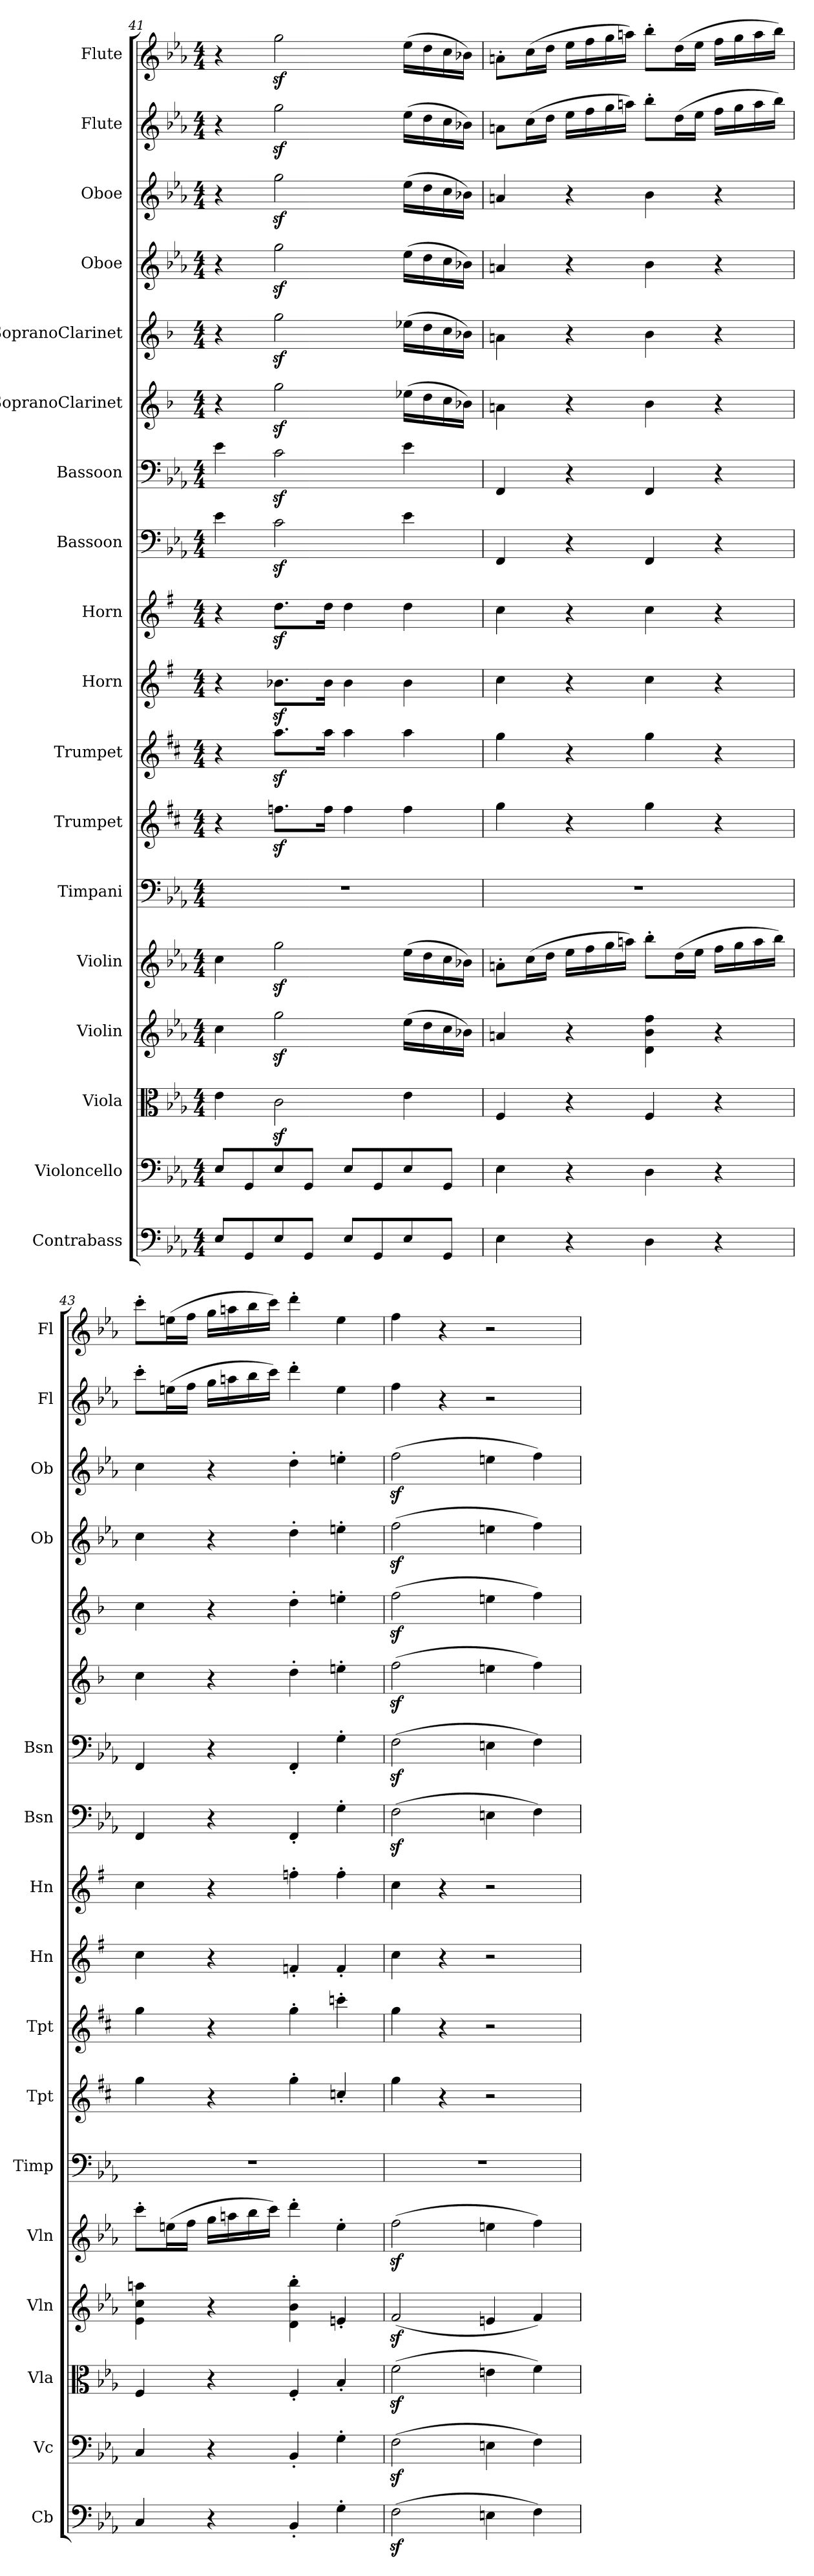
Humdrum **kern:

**kern	**kern	**kern	**kern	**kern	**kern	**kern	**kern	**kern	**kern	**kern	**kern	**kern	**kern	**kern	**kern	**kern	**kern
*part18	*part17	*part16	*part15	*part14	*part13	*part12	*part11	*part10	*part9	*part8	*part7	*part6	*part5	*part4	*part3	*part2	*part1
*staff18	*staff17	*staff16	*staff15	*staff14	*staff13	*staff12	*staff11	*staff10	*staff9	*staff8	*staff7	*staff6	*staff5	*staff4	*staff3	*staff2	*staff1
*I"Contrabass	*I"Violoncello	*I"Viola	*I"Violin	*I"Violin	*I"Timpani	*I"Trumpet	*I"Trumpet	*I"Horn	*I"Horn	*I"Bassoon	*I"Bassoon	*I"SopranoClarinet	*I"SopranoClarinet	*I"Oboe	*I"Oboe	*I"Flute	*I"Flute
*I'Cb	*I'Vc	*I'Vla	*I'Vln	*I'Vln	*I'Timp	*I'Tpt	*I'Tpt	*I'Hn	*I'Hn	*I'Bsn	*I'Bsn	*	*	*I'Ob	*I'Ob	*I'Fl	*I'Fl
*clefF4	*clefF4	*clefC3	*clefG2	*clefG2	*clefF4	*clefG2	*clefG2	*clefG2	*clefG2	*clefF4	*clefF4	*clefG2	*clefG2	*clefG2	*clefG2	*clefG2	*clefG2
*ITrd7c12	*	*	*	*	*	*ITrd1c2	*ITrd1c2	*ITrd4c7	*ITrd4c7	*	*	*	*	*	*	*	*
*k[b-e-a-]	*k[b-e-a-]	*k[b-e-a-]	*k[b-e-a-]	*k[b-e-a-]	*k[b-e-a-]	*k[]	*k[]	*k[]	*k[]	*k[b-e-a-]	*k[b-e-a-]	*k[b-]	*k[b-]	*k[b-e-a-]	*k[b-e-a-]	*k[b-e-a-]	*k[b-e-a-]
*M4/4	*M4/4	*M4/4	*M4/4	*M4/4	*M4/4	*M4/4	*M4/4	*M4/4	*M4/4	*M4/4	*M4/4	*M4/4	*M4/4	*M4/4	*M4/4	*M4/4	*M4/4
=41	=41	=41	=41	=41	=41	=41	=41	=41	=41	=41	=41	=41	=41	=41	=41	=41	=41
8EE-/L	8E-/L	4e-\	4cc\	4cc\	1r	4r	4r	4r	4r	4e-\	4e-\	4r	4r	4r	4r	4r	4r
8GGG/	8GG/	.	.	.	.	.	.	.	.	.	.	.	.	.	.	.	.
8EE-/	8E-/	2cz<\	2ggz<\	2ggz<\	.	8.ee-Xz<\L	8.ggz<\L	8.e-Xz<\L	8.gz<\L	2cz<\	2cz<\	2ggz<\	2ggz<\	2ggz<\	2ggz<\	2ggz<\	2ggz<\
8GGG/J	8GG/J	.	.	.	.	.	.	.	.	.	.	.	.	.	.	.	.
.	.	.	.	.	.	16ee-\Jk	16gg\Jk	16e-\Jk	16g\Jk	.	.	.	.	.	.	.	.
8EE-/L	8E-/L	.	.	.	.	4ee-\	4gg\	4e-\	4g\	.	.	.	.	.	.	.	.
8GGG/	8GG/	.	.	.	.	.	.	.	.	.	.	.	.	.	.	.	.
8EE-/	8E-/	4e-\	(>16ee-\LL	(>16ee-\LL	.	4ee-\	4gg\	4e-\	4g\	4e-\	4e-\	(>16ee-X\LL	(>16ee-X\LL	(>16ee-\LL	(>16ee-\LL	(>16ee-\LL	(>16ee-\LL
.	.	.	16dd\	16dd\	.	.	.	.	.	.	.	16dd\	16dd\	16dd\	16dd\	16dd\	16dd\
8GGG/J	8GG/J	.	16cc\	16cc\	.	.	.	.	.	.	.	16cc\	16cc\	16cc\	16cc\	16cc\	16cc\
.	.	.	16b-X\JJ)	16b-X\JJ)	.	.	.	.	.	.	.	16b-X\JJ)	16b-X\JJ)	16b-X\JJ)	16b-X\JJ)	16b-X\JJ)	16b-X\JJ)
=42	=42	=42	=42	=42	=42	=42	=42	=42	=42	=42	=42	=42	=42	=42	=42	=42	=42
4EE-\	4E-\	4F/	4an/	8an'\L	1r	4ff\	4ff\	4f\	4f\	4FF/	4FF/	4an\	4an\	4an/	4an/	8an\L	8an'\L
.	.	.	.	(>16cc\L	.	.	.	.	.	.	.	.	.	.	.	(>16cc\L	(>16cc\L
.	.	.	.	16dd\JJ	.	.	.	.	.	.	.	.	.	.	.	16dd\JJ	16dd\JJ
4r	4r	4r	4r	16ee-\LL	.	4r	4r	4r	4r	4r	4r	4r	4r	4r	4r	16ee-\LL	16ee-\LL
.	.	.	.	16ff\	.	.	.	.	.	.	.	.	.	.	.	16ff\	16ff\
.	.	.	.	16gg\	.	.	.	.	.	.	.	.	.	.	.	16gg\	16gg\
.	.	.	.	16aan\JJ)	.	.	.	.	.	.	.	.	.	.	.	16aan\JJ)	16aan\JJ)
4DD\	4D\	4F/	4d\ 4b-\ 4ff\	8bb-'\L	.	4ff\	4ff\	4f\	4f\	4FF/	4FF/	4b-\	4b-\	4b-\	4b-\	8bb-'\L	8bb-'\L
.	.	.	.	(>16dd\L	.	.	.	.	.	.	.	.	.	.	.	(>16dd\L	(>16dd\L
.	.	.	.	16ee-\JJ	.	.	.	.	.	.	.	.	.	.	.	16ee-\JJ	16ee-\JJ
4r	4r	4r	4r	16ff\LL	.	4r	4r	4r	4r	4r	4r	4r	4r	4r	4r	16ff\LL	16ff\LL
.	.	.	.	16gg\	.	.	.	.	.	.	.	.	.	.	.	16gg\	16gg\
.	.	.	.	16aa\	.	.	.	.	.	.	.	.	.	.	.	16aa\	16aa\
.	.	.	.	16bb-\JJ)	.	.	.	.	.	.	.	.	.	.	.	16bb-\JJ)	16bb-\JJ)
=43	=43	=43	=43	=43	=43	=43	=43	=43	=43	=43	=43	=43	=43	=43	=43	=43	=43
4CC/	4C/	4F/	4e-\ 4cc\ 4aan\	8ccc'\L	1r	4ff\	4ff\	4f\	4f\	4FF/	4FF/	4cc\	4cc\	4cc\	4cc\	8ccc'\L	8ccc'\L
.	.	.	.	(>16een\L	.	.	.	.	.	.	.	.	.	.	.	(>16een\L	(>16een\L
.	.	.	.	16ff\JJ	.	.	.	.	.	.	.	.	.	.	.	16ff\JJ	16ff\JJ
4r	4r	4r	4r	16gg\LL	.	4r	4r	4r	4r	4r	4r	4r	4r	4r	4r	16gg\LL	16gg\LL
.	.	.	.	16aan\	.	.	.	.	.	.	.	.	.	.	.	16aan\	16aan\
.	.	.	.	16bb-\	.	.	.	.	.	.	.	.	.	.	.	16bb-\	16bb-\
.	.	.	.	16ccc\JJ)	.	.	.	.	.	.	.	.	.	.	.	16ccc\JJ)	16ccc\JJ)
4BBB-'/	4BB-'/	4F'/	4d\' 4b-\' 4bb-\'	4ddd'\	.	4ff'\	4ff'\	4B-X'/	4b-X'\	4FF'/	4FF'/	4dd'\	4dd'\	4dd'\	4dd'\	4ddd'\	4ddd'\
4GG'\	4G'\	4B-'/	4en'/	4ee'\	.	4b-X'/	4bb-X'\	4B-'/	4b-'\	4G'\	4G'\	4een'\	4een'\	4een'\	4een'\	4ee\	4ee\
=44	=44	=44	=44	=44	=44	=44	=44	=44	=44	=44	=44	=44	=44	=44	=44	=44	=44
(>2FFz<\	(>2Fz<\	(>2fz<\	(<2fz</	(>2ffz<\	1r	4ff\	4ff\	4f\	4f\	(>2Fz<\	(>2Fz<\	(>2ffz<\	(>2ffz<\	(>2ffz<\	(>2ffz<\	4ff\	4ff\
.	.	.	.	.	.	4r	4r	4r	4r	.	.	.	.	.	.	4r	4r
4EEn\	4En\	4en\	4en/	4een\	.	2r	2r	2r	2r	4En\	4En\	4een\	4een\	4een\	4een\	2r	2r
4FF\)	4F\)	4f\)	4f/)	4ff\)	.	.	.	.	.	4F\)	4F\)	4ff\)	4ff\)	4ff\)	4ff\)	.	.
=	=	=	=	=	=	=	=	=	=	=	=	=	=	=	=	=	=
*-	*-	*-	*-	*-	*-	*-	*-	*-	*-	*-	*-	*-	*-	*-	*-	*-	*-
